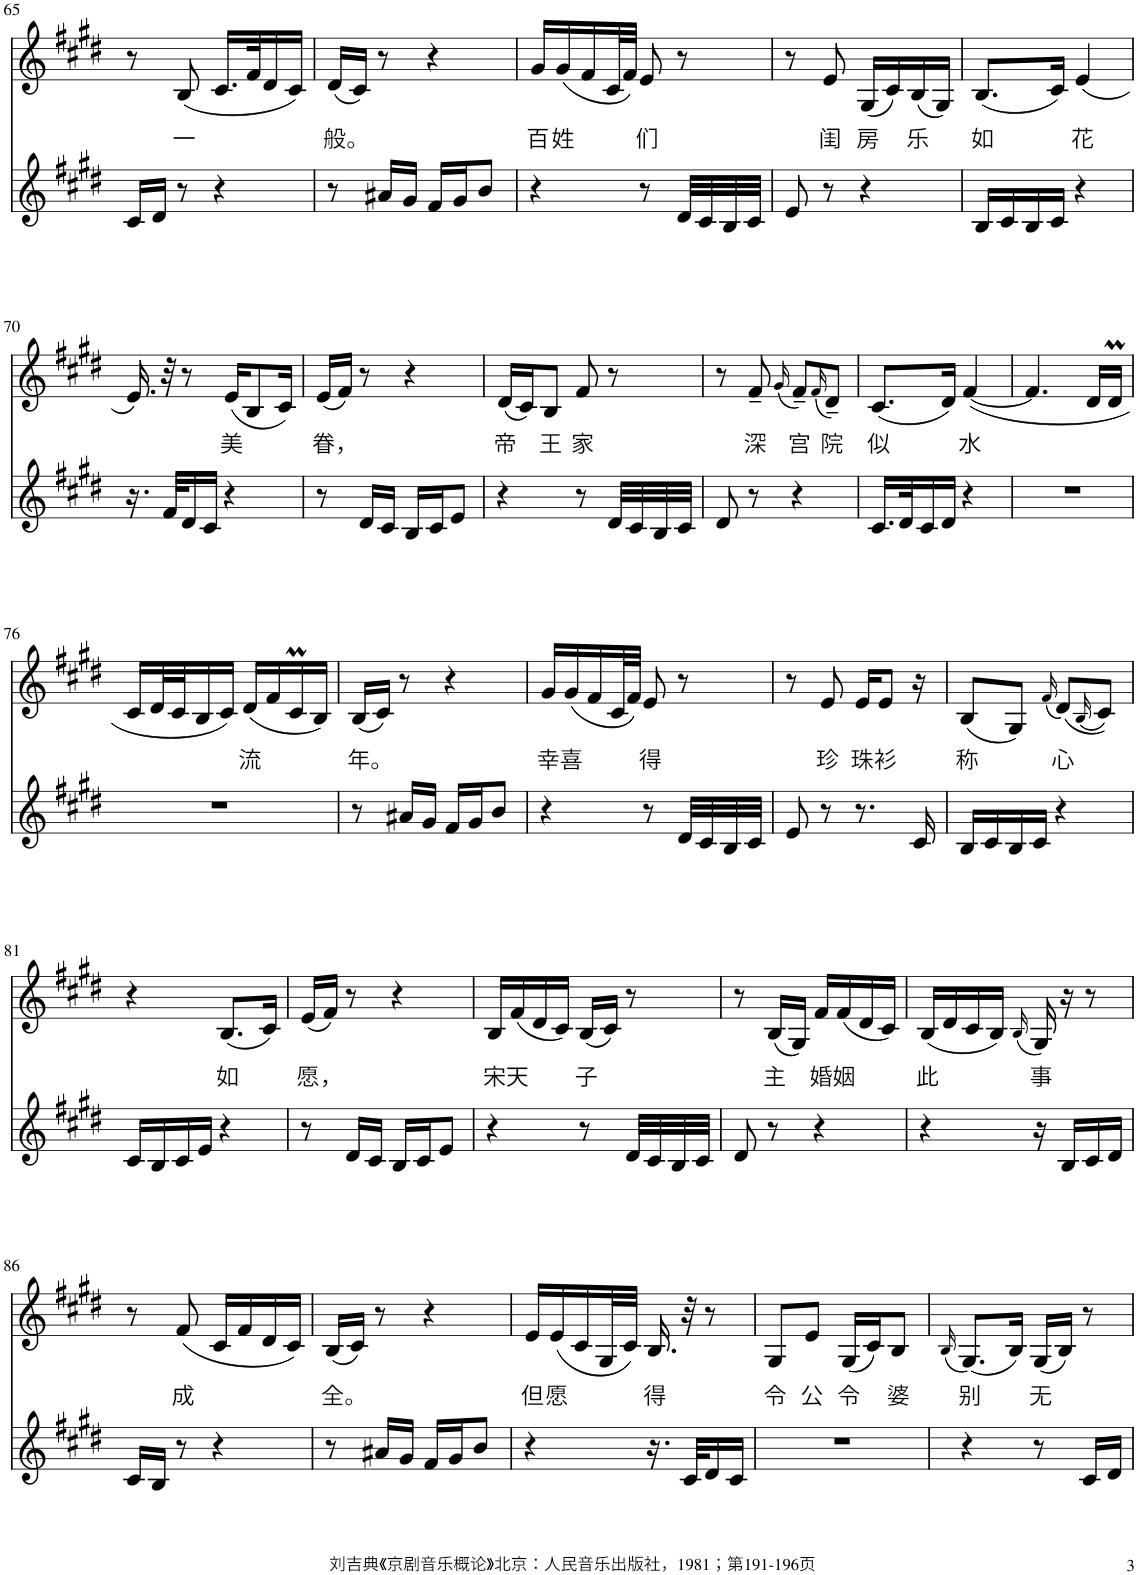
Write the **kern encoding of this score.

**kern	**kern	**text
*part2	*part1	*part1
*staff2	*staff1	*staff1
*I"Piano	*I"Piano	*
*I'Pno	*I'Pno	*
!!LO:PB:g=z
*clefG2	*clefG2	*
*k[f#c#g#d#]	*k[f#c#g#d#]	*
*M2/4	*M2/4	*
=65	=65	=65
16c#/LL	8r	.
16d#/JJ	.	.
!	!	!LO:LY:b
8r	(8B/	一
4r	16.c#/LL	.
.	32f#/K	.
.	16d#/	.
.	16c#/JJ)	.
=66	=66	=66
!	!	!LO:LY:b
8r	(16d#/LL	般。
.	16c#/JJ)	.
16a#X/LL	8r	.
16g#/JJ	.	.
16f#/LL	4r	.
16g#/J	.	.
8b/J	.	.
=67	=67	=67
!	!	!LO:LY:b
4r	16g#/LL	百
!	!	!LO:LY:b
.	(16g#/	姓
.	16f#/	.
.	32c#/L	.
.	32f#/JJJ)	.
!	!	!LO:LY:b
8r	8e/	们
32d#/LLL	8r	.
32c#/	.	.
32B/	.	.
32c#/JJJ	.	.
=68	=68	=68
8e/	8r	.
!	!	!LO:LY:b
8r	8e/	闺
!	!	!LO:LY:b
4r	(16G#/LL	房
.	16c#/)	.
!	!	!LO:LY:b
.	(16B/	乐
.	16G#/JJ)	.
=69	=69	=69
!	!	!LO:LY:b
16B/LL	(8.B/L	如
16c#/	.	.
16B/	.	.
16c#/JJ	16c#/Jk)	.
!	!	!LO:LY:b
4r	(4e/	花
!!LO:LB:g=z
=70	=70	=70
16.r	16.e/)	.
32f#/KLL	32r	.
16d#/	8r	.
16c#/JJ	.	.
!	!	!LO:LY:b
4r	(16e/KL	美
.	8B/	.
.	16c#/Jk)	.
=71	=71	=71
!	!	!LO:LY:b
8r	(16e/LL	眷，
.	16f#/JJ)	.
16d#/LL	8r	.
16c#/JJ	.	.
16B/LL	4r	.
16c#/J	.	.
8e/J	.	.
=72	=72	=72
!	!	!LO:LY:b
4r	(16d#/LL	帝
.	16c#/J)	.
!	!	!LO:LY:b
.	8B/J	王
!	!	!LO:LY:b
8r	8f#/	家
32d#/LLL	8r	.
32c#/	.	.
32B/	.	.
32c#/JJJ	.	.
=73	=73	=73
8d#/	8r	.
!	!	!LO:LY:b
8r	8f#~/	深
.	(16qg#/	.
!	!	!LO:LY:b
4r	8f#~/L)	宫
.	(16qf#/	.
!	!	!LO:LY:b
.	8d#~/J)	院
=74	=74	=74
!	!	!LO:LY:b
16.c#/LL	(8.c#/L	似
32d#/K	.	.
16c#/	.	.
16d#/JJ	16d#/Jk)	.
!	!	!LO:LY:b
4r	([4f#/	水
=75	=75	=75
2r	4.f#/]	.
.	16d#/LL	.
.	16d#m/JJ	.
!!LO:LB:g=z
=76	=76	=76
2r	16c#/LL	.
.	32d#/L	.
.	32c#/J	.
.	16B/	.
.	16c#/JJ)	.
!	!	!LO:LY:b
.	(16d#/LL	流
.	16f#/	.
.	16c#M/	.
.	16B/JJ)	.
=77	=77	=77
!	!	!LO:LY:b
8r	(16B/LL	年。
.	16c#/JJ)	.
16a#X/LL	8r	.
16g#/JJ	.	.
16f#/LL	4r	.
16g#/J	.	.
8b/J	.	.
=78	=78	=78
!	!	!LO:LY:b
4r	16g#/LL	幸
!	!	!LO:LY:b
.	(16g#/	喜
.	16f#/	.
.	32c#/L	.
.	32f#/JJJ)	.
!	!	!LO:LY:b
8r	8e/	得
32d#/LLL	8r	.
32c#/	.	.
32B/	.	.
32c#/JJJ	.	.
=79	=79	=79
8e/	8r	.
!	!	!LO:LY:b
8r	8e/	珍
!	!	!LO:LY:b
8.r	16e/KL	珠
!	!	!LO:LY:b
.	8e/J	衫
16c#/	16r	.
=80	=80	=80
!	!	!LO:LY:b
16B/LL	(8B/L	称
16c#/	.	.
16B/	8G#/J)	.
16c#/JJ	.	.
.	(16qf#/	.
!	!	!LO:LY:b
4r	(8d#/L)	心
.	(16qB/	.
.	8c#/J))	.
!!LO:LB:g=z
=81	=81	=81
16c#/LL	4r	.
16B/	.	.
16c#/	.	.
16e/JJ	.	.
!	!	!LO:LY:b
4r	(8.B/L	如
.	16c#/Jk)	.
=82	=82	=82
!	!	!LO:LY:b
8r	(16e/LL	愿，
.	16f#/JJ)	.
16d#/LL	8r	.
16c#/JJ	.	.
16B/LL	4r	.
16c#/J	.	.
8e/J	.	.
=83	=83	=83
!	!	!LO:LY:b
4r	16B/LL	宋
!	!	!LO:LY:b
.	(16f#/	天
.	16d#/	.
.	16c#/JJ)	.
!	!	!LO:LY:b
8r	(16B/LL	子
.	16c#/JJ)	.
32d#/LLL	8r	.
32c#/	.	.
32B/	.	.
32c#/JJJ	.	.
=84	=84	=84
8d#/	8r	.
!	!	!LO:LY:b
8r	(16B/LL	主
.	16G#/JJ)	.
!	!	!LO:LY:b
4r	16f#/LL	婚
!	!	!LO:LY:b
.	(16f#/	姻
.	16d#/	.
.	16c#/JJ)	.
=85	=85	=85
!	!	!LO:LY:b
4r	(16B/LL	此
.	16d#/	.
.	16c#/	.
.	16B/JJ)	.
.	(16qB/	.
!	!	!LO:LY:b
16r	16G#/)	事
16B/LL	16r	.
16c#/	8r	.
16d#/JJ	.	.
!!LO:LB:g=z
=86	=86	=86
16c#/LL	8r	.
16B/JJ	.	.
!	!	!LO:LY:b
8r	(8f#/	成
4r	16c#/LL	.
.	16f#/	.
.	16d#/	.
.	16c#/JJ)	.
=87	=87	=87
!	!	!LO:LY:b
8r	(16B/LL	全。
.	16c#/JJ)	.
16a#X/LL	8r	.
16g#/JJ	.	.
16f#/LL	4r	.
16g#/J	.	.
8b/J	.	.
=88	=88	=88
!	!	!LO:LY:b
4r	16e/LL	但
!	!	!LO:LY:b
.	(16e/	愿
.	16c#/	.
.	32G#/L	.
.	32c#/JJJ)	.
!	!	!LO:LY:b
16.r	16.B/	得
32c#/KLL	32r	.
16d#/	8r	.
16c#/JJ	.	.
=89	=89	=89
!	!	!LO:LY:b
2r	8G#/L	令
!	!	!LO:LY:b
.	8e/J	公
!	!	!LO:LY:b
.	(16G#/LL	令
.	16c#/J)	.
!	!	!LO:LY:b
.	8B/J	婆
=90	=90	=90
.	(16qB/	.
!	!	!LO:LY:b
4r	(8.G#/L)	别
.	16B/Jk)	.
!	!	!LO:LY:b
8r	(16G#/LL	无
.	16B/JJ)	.
16c#/LL	8r	.
16d#/JJ	.	.
=	=	=
*-	*-	*-
